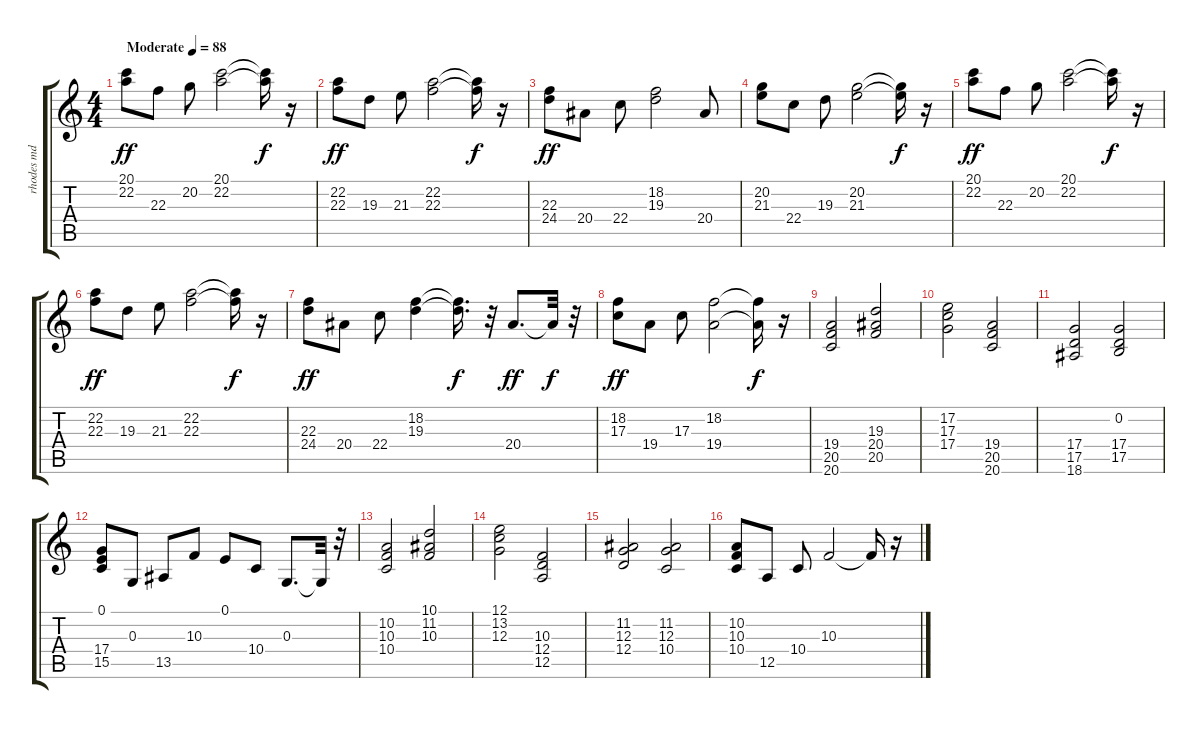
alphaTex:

\track ("rhodes md" "rhodes md") {instrument electricpiano1}
\staff {score tabs}
\tuning (E4 B3 G3 D3 A2 E2) {hide}
\ts (4 4)
\tempo (88 "Moderate")
\clef g2
\ks c
(20.1 22.2).8{dy ff instrument electricpiano1} 22.3.8 20.2.8 (20.1 22.2).2 (20.1{t} 22.2{t}).16{dy f} r.16 |
(22.2 22.3).8{dy ff} 19.3.8 21.3.8 (22.2 22.3).2 (22.2{t} 22.3{t}).16{dy f} r.16 |
(22.3 24.4).8{dy ff} 20.4.8 22.4.8 (18.2 19.3).2 20.4.8 |
(20.2 21.3).8 22.4.8 19.3.8 (20.2 21.3).2 (20.2{t} 21.3{t}).16{dy f} r.16 |
(20.1 22.2).8{dy ff} 22.3.8 20.2.8 (20.1 22.2).2 (20.1{t} 22.2{t}).16{dy f} r.16 |
(22.2 22.3).8{dy ff} 19.3.8 21.3.8 (22.2 22.3).2 (22.2{t} 22.3{t}).16{dy f} r.16 |
(22.3 24.4).8{dy ff} 20.4.8 22.4.8 (18.2 19.3).4 (18.2{t} 19.3{t}).16{d dy f} r.32 20.4.8{d dy ff} 20.4{t}.32{dy f} r.32 |
(18.2 17.3).8{dy ff} 19.4.8 17.3.8 (18.2 19.4).2 (18.2{t} 19.4{t}).16{dy f} r.16 |
(19.4 20.5 20.6).2 (19.3 20.4 20.5).2 |
(17.2 17.3 17.4).2 (19.4 20.5 20.6).2 |
(17.4 17.5 18.6).2 (0.2 17.4 17.5).2 |
(0.1 17.4 15.5).8 0.3.8 13.5.8 10.3.8 0.1.8 10.4.8 0.3.8{d} 0.3{t}.32 r.32 |
(10.2 10.3 10.4).2 (10.1 11.2 10.3).2 |
(12.1 13.2 12.3).2 (10.3 12.4 12.5).2 |
(11.2 12.3 12.4).2 (11.2 12.3 10.4).2 |
(10.2 10.3 10.4).8 12.5.8 10.4.8 10.3.2 10.3{t}.16 r.16
